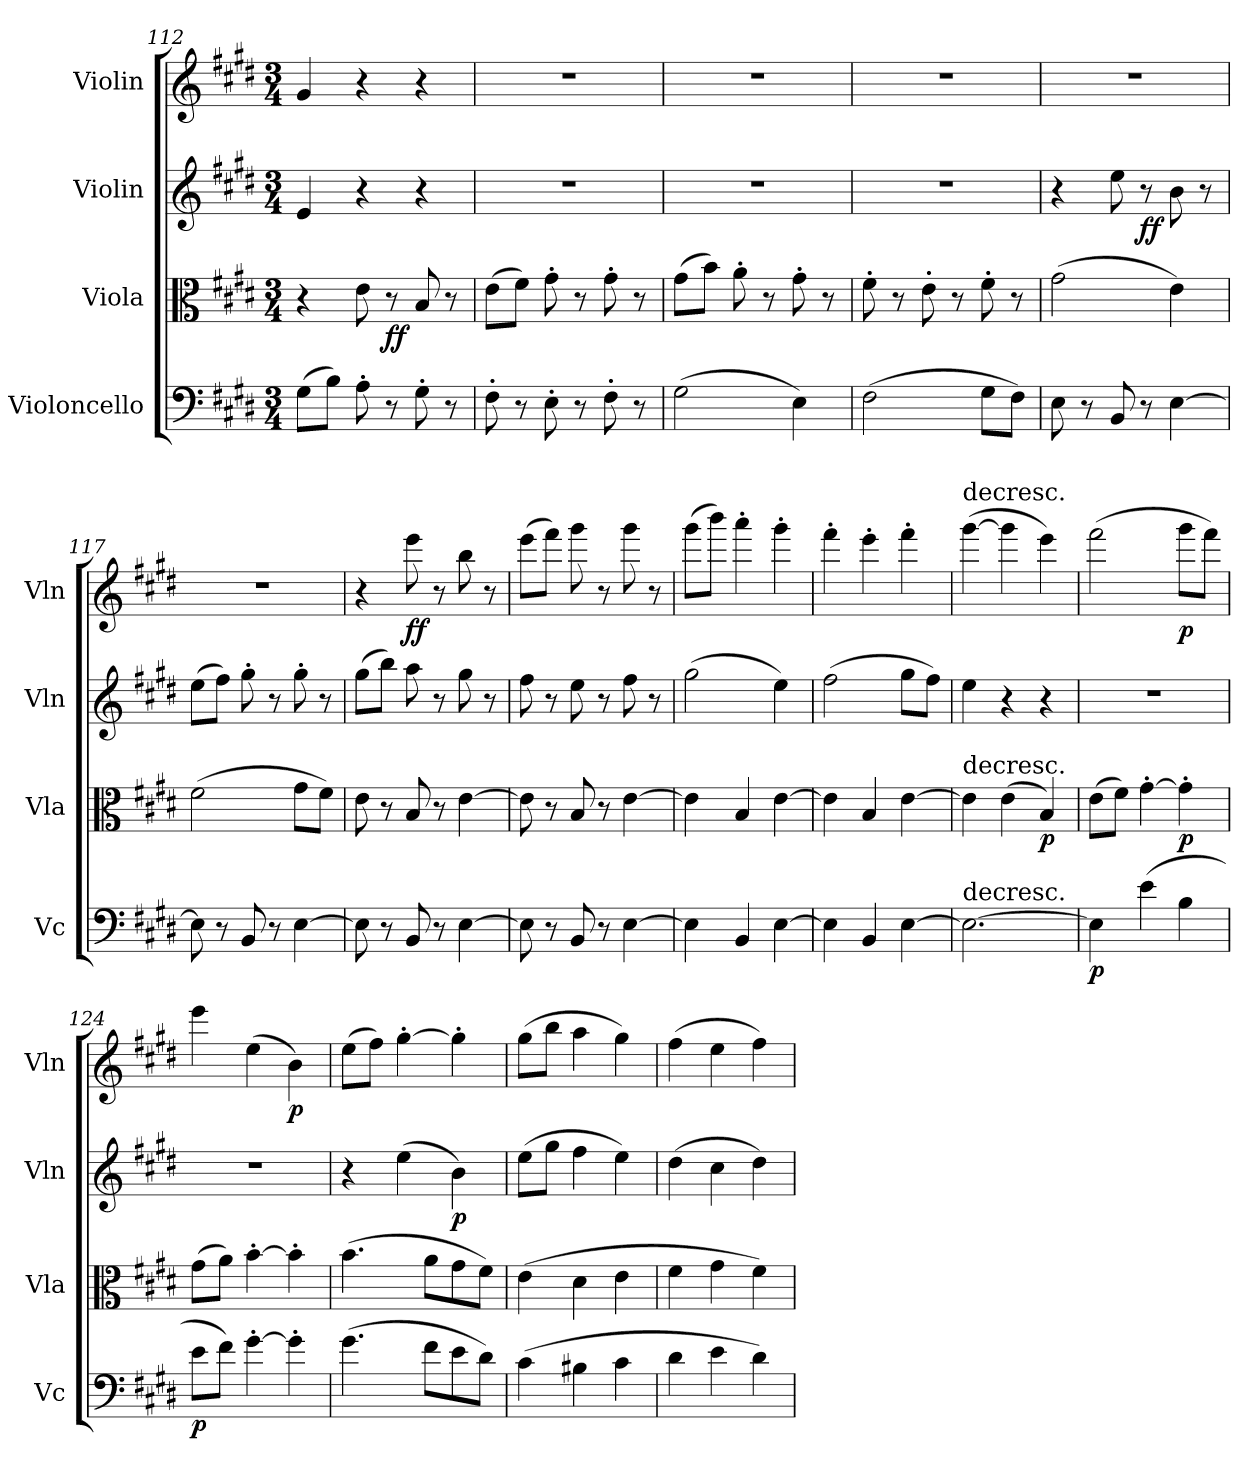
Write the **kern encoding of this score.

**kern	**dynam	**kern	**dynam	**kern	**dynam	**kern	**dynam
*part4	*part4	*part3	*part3	*part2	*part2	*part1	*part1
*staff4	*staff4	*staff3	*staff3	*staff2	*staff2	*staff1	*staff1
*I"Violoncello	*	*I"Viola	*	*I"Violin	*	*I"Violin	*
*I'Vc	*	*I'Vla	*	*I'Vln	*	*I'Vln	*
*clefF4	*	*clefC3	*	*clefG2	*	*clefG2	*
*k[f#c#g#d#]	*	*k[f#c#g#d#]	*	*k[f#c#g#d#]	*	*k[f#c#g#d#]	*
*M3/4	*	*M3/4	*	*M3/4	*	*M3/4	*
=112	=112	=112	=112	=112	=112	=112	=112
(8G#\L	.	4r	.	4e/	.	4g#/	.
8B\J)	.	.	.	.	.	.	.
8A'\	.	8e\	.	4r	.	4r	.
8r	.	8r	ff	.	.	.	.
8G#'\	.	8B/	.	4r	.	4r	.
8r	.	8r	.	.	.	.	.
=113	=113	=113	=113	=113	=113	=113	=113
8F#'\	.	(8e\L	.	2.r	.	2.r	.
8r	.	8f#\J)	.	.	.	.	.
8E'\	.	8g#'\	.	.	.	.	.
8r	.	8r	.	.	.	.	.
8F#'\	.	8g#'\	.	.	.	.	.
8r	.	8r	.	.	.	.	.
=114	=114	=114	=114	=114	=114	=114	=114
(2G#\	.	(8g#\L	.	2.r	.	2.r	.
.	.	8b\J)	.	.	.	.	.
.	.	8a'\	.	.	.	.	.
.	.	8r	.	.	.	.	.
4E\)	.	8g#'\	.	.	.	.	.
.	.	8r	.	.	.	.	.
=115	=115	=115	=115	=115	=115	=115	=115
(2F#\	.	8f#'\	.	2.r	.	2.r	.
.	.	8r	.	.	.	.	.
.	.	8e'\	.	.	.	.	.
.	.	8r	.	.	.	.	.
8G#\L	.	8f#'\	.	.	.	.	.
8F#\J)	.	8r	.	.	.	.	.
=116	=116	=116	=116	=116	=116	=116	=116
8E\	.	(2g#\	.	4r	.	2.r	.
8r	.	.	.	.	.	.	.
8BB/	.	.	.	8ee\	.	.	.
8r	.	.	.	8r	ff	.	.
[4E\	.	4e\)	.	8b\	.	.	.
.	.	.	.	8r	.	.	.
=117	=117	=117	=117	=117	=117	=117	=117
8E\]	.	(2f#\	.	(8ee\L	.	2.r	.
8r	.	.	.	8ff#\J)	.	.	.
8BB/	.	.	.	8gg#'\	.	.	.
8r	.	.	.	8r	.	.	.
[4E\	.	8g#\L	.	8gg#'\	.	.	.
.	.	8f#\J)	.	8r	.	.	.
=118	=118	=118	=118	=118	=118	=118	=118
8E\]	.	8e\	.	(8gg#\L	.	4r	.
8r	.	8r	.	8bb\J)	.	.	.
8BB/	.	8B/	.	8aa\	.	8eee\	ff
8r	.	8r	.	8r	.	8r	.
[4E\	.	[4e\	.	8gg#\	.	8bb\	.
.	.	.	.	8r	.	8r	.
=119	=119	=119	=119	=119	=119	=119	=119
8E\]	.	8e\]	.	8ff#\	.	(8eee\L	.
8r	.	8r	.	8r	.	8fff#\J)	.
8BB/	.	8B/	.	8ee\	.	8ggg#\	.
8r	.	8r	.	8r	.	8r	.
[4E\	.	[4e\	.	8ff#\	.	8ggg#\	.
.	.	.	.	8r	.	8r	.
=120	=120	=120	=120	=120	=120	=120	=120
4E\]	.	4e\]	.	(2gg#\	.	(8ggg#\L	.
.	.	.	.	.	.	8bbb\J)	.
4BB/	.	4B/	.	.	.	4aaa'\	.
[4E\	.	[4e\	.	4ee\)	.	4ggg#'\	.
=121	=121	=121	=121	=121	=121	=121	=121
4E\]	.	4e\]	.	(2ff#\	.	4fff#'\	.
4BB/	.	4B/	.	.	.	4eee'\	.
[4E\	.	[4e\	.	8gg#\L	.	4fff#'\	.
.	.	.	.	8ff#\J)	.	.	.
=122	=122	=122	=122	=122	=122	=122	=122
!	!	!	!	!	!	!LO:TX:t=decresc.	!
!	!	!LO:TX:t=decresc.	!	!	!	!	!
!LO:TX:t=decresc.	!	!	!	!	!	!	!
2.E\_	.	4e\]	.	4ee\	.	([4ggg#\	.
.	.	(4e\	.	4r	.	4ggg#\]	.
.	.	4B/)	p	4r	.	4eee\)	.
=123	=123	=123	=123	=123	=123	=123	=123
4E\]	p	(8e\L	.	2.r	.	(2fff#\	.
.	.	8f#\J)	.	.	.	.	.
(4e\	.	[4g#'\	.	.	.	.	.
4B\	.	4g#'\]	p	.	.	8ggg#\L	p
.	.	.	.	.	.	8fff#\J)	.
=124	=124	=124	=124	=124	=124	=124	=124
8e\L	p	(8g#\L	.	2.r	.	4eee\	.
8f#\J)	.	8a\J)	.	.	.	.	.
[4g#'\	.	[4b'\	.	.	.	(4ee\	.
4g#'\]	.	4b'\]	.	.	.	4b\)	p
=125	=125	=125	=125	=125	=125	=125	=125
(4.g#\	.	(4.b\	.	4r	.	(8ee\L	.
.	.	.	.	.	.	8ff#\J)	.
.	.	.	.	(4ee\	.	[4gg#'\	.
8f#\L	.	8a\L	.	.	.	.	.
8e\	.	8g#\	.	4b\)	p	4gg#'\]	.
8d#\J)	.	8f#\J)	.	.	.	.	.
=126	=126	=126	=126	=126	=126	=126	=126
(4c#\	.	(4e\	.	(8ee\L	.	(8gg#\L	.
.	.	.	.	8gg#\J	.	8bb\J	.
4B#X\	.	4d#\	.	4ff#\	.	4aa\	.
4c#\	.	4e\	.	4ee\)	.	4gg#\)	.
=127	=127	=127	=127	=127	=127	=127	=127
4d#\	.	4f#\	.	(4dd#\	.	(4ff#\	.
4e\	.	4g#\	.	4cc#\	.	4ee\	.
4d#\)	.	4f#\)	.	4dd#\)	.	4ff#\)	.
=	=	=	=	=	=	=	=
*-	*-	*-	*-	*-	*-	*-	*-
